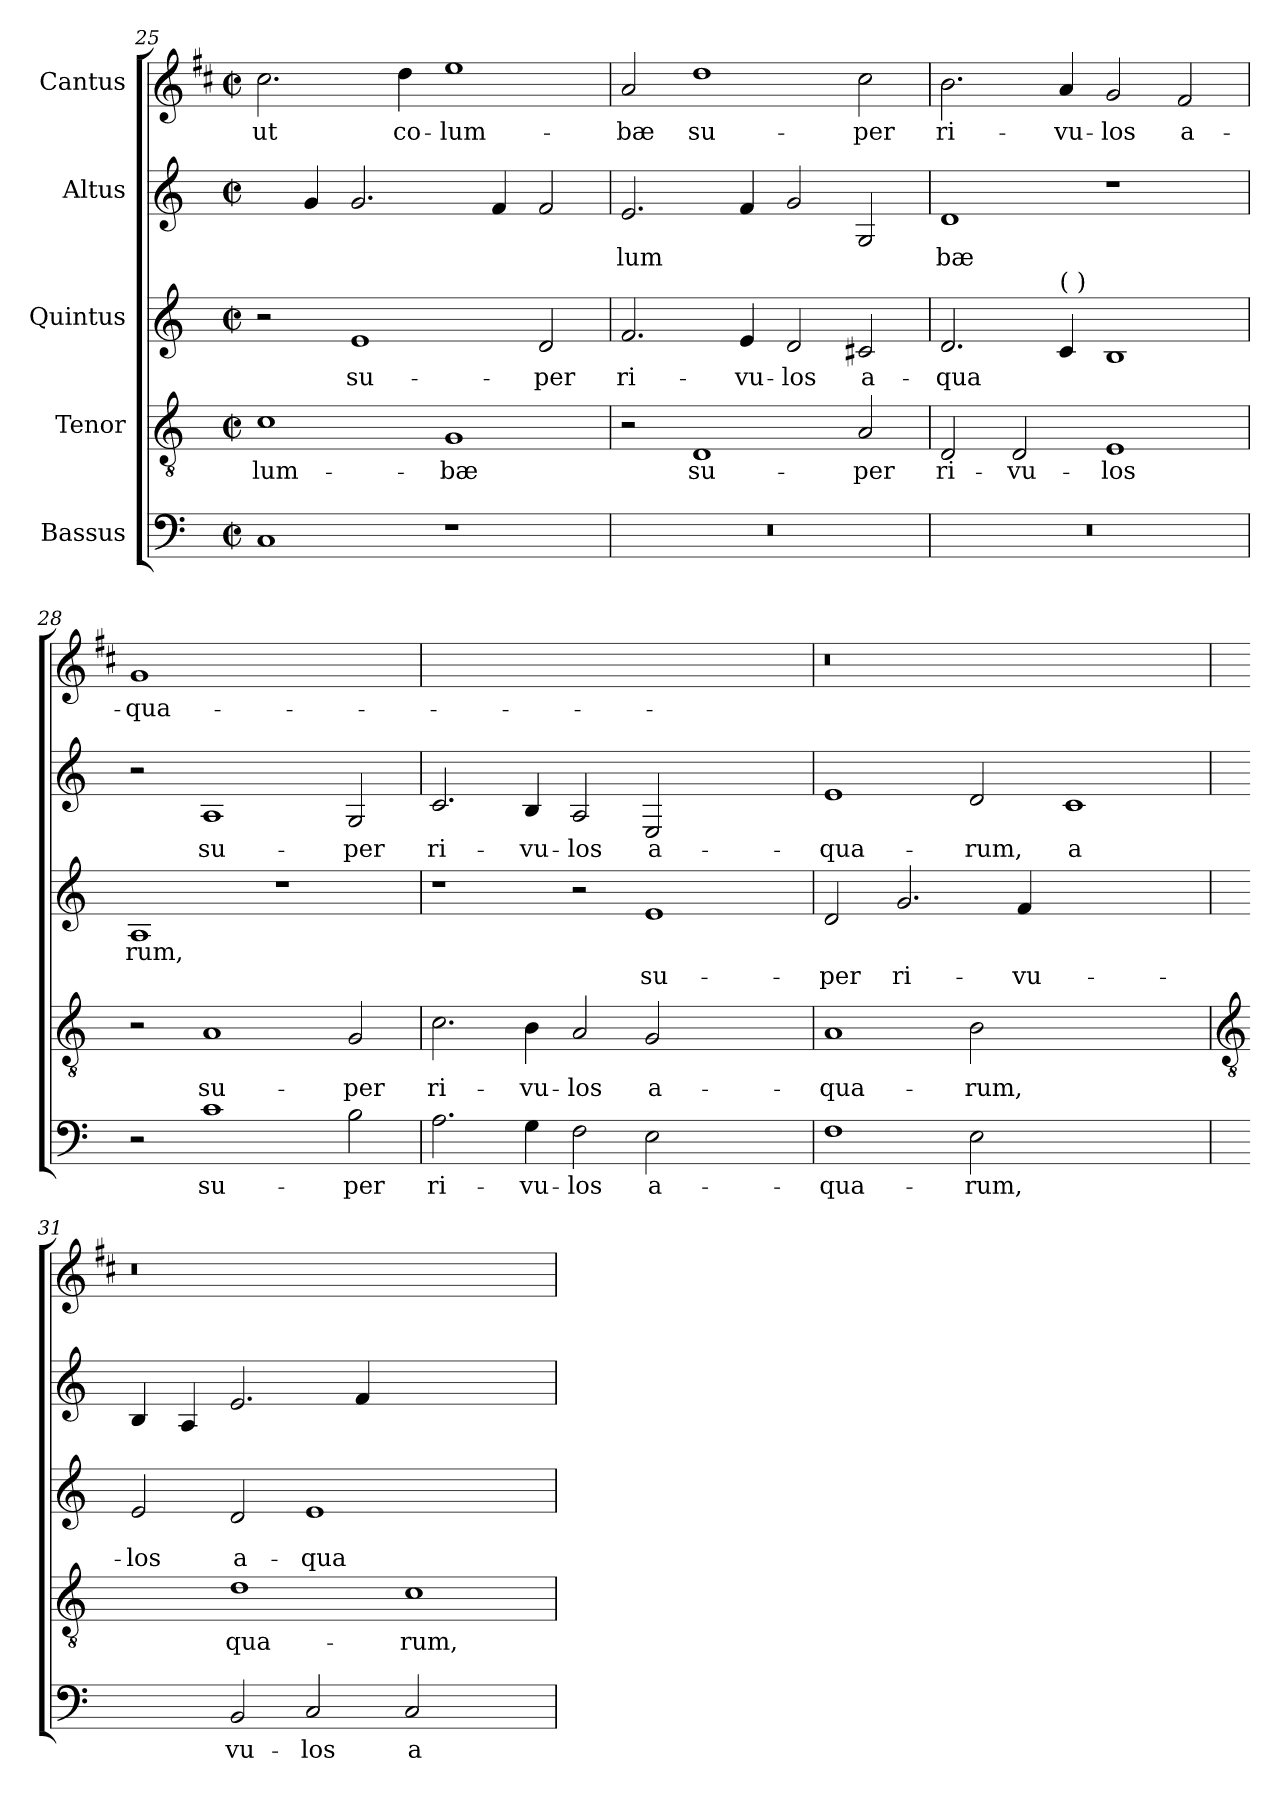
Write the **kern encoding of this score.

**kern	**text	**kern	**text	**kern	**text	**text	**kern	**text	**kern	**text
*part5	*part5	*part4	*part4	*part3	*part3	*part3	*part2	*part2	*part1	*part1
*staff5	*staff5	*staff4	*staff4	*staff3	*staff3	*staff3	*staff2	*staff2	*staff1	*staff1
*I"Bassus	*	*I"Tenor	*	*I"Quintus	*	*	*I"Altus	*	*I"Cantus	*
!!LO:LB:g=z
*clefF4	*	*clefGv2	*	*clefG2	*	*	*clefG2	*	*clefG2	*
*	*	*	*	*	*	*	*	*	*ITrd1c2	*
*k[]	*	*k[]	*	*k[]	*	*	*k[]	*	*k[]	*
*C:	*	*C:	*	*C:	*	*	*C:	*	*C:	*
*M4/2	*	*M4/2	*	*M4/2	*	*	*M4/2	*	*M4/2	*
*met(c|)	*	*met(c|)	*	*met(c|)	*	*	*met(c|)	*	*met(c|)	*
=25	=25	=25	=25	=25	=25	=25	=25	=25	=25	=25
!	!	!	!LO:LY:b	!	!	!	!	!	!	!LO:LY:b
1C	.	1c	-lum-	2r	.	.	4ayy]	.	2.b	-ut
.	.	.	.	.	.	.	4g	.	.	.
!	!	!	!	!	!LO:LY:b	!	!	!	!	!
.	.	.	.	1e	su-	.	2.g	.	.	.
!	!	!	!	!	!	!	!	!	!	!LO:LY:b
.	.	.	.	.	.	.	.	.	4cc	co-
!	!	!	!LO:LY:b	!	!	!	!	!	!	!LO:LY:b
1r	.	1G	-bæ	.	.	.	.	.	1dd	-lum-
.	.	.	.	.	.	.	4f	.	.	.
!	!	!	!	!	!LO:LY:b	!	!	!	!	!
.	.	.	.	2d	-per	.	2f	.	.	.
=26	=26	=26	=26	=26	=26	=26	=26	=26	=26	=26
!	!	!	!	!	!LO:LY:b	!	!	!LO:LY:b	!	!LO:LY:b
0r	.	2r	.	2.f	ri-	.	2.e	lum	2g	-bæ
!	!	!	!LO:LY:b	!	!	!	!	!	!	!LO:LY:b
.	.	1D	su-	.	.	.	.	.	1cc	su-
!	!	!	!	!	!LO:LY:b	!	!	!	!	!
.	.	.	.	4e	-vu-	.	4f	.	.	.
!	!	!	!	!	!LO:LY:b	!	!	!	!	!
.	.	.	.	2d	-los	.	2g	.	.	.
!	!	!	!LO:LY:b	!	!LO:LY:b	!	!	!	!	!LO:LY:b
.	.	2A	-per	2c#X	a-	.	2G	.	2b	-per
=27	=27	=27	=27	=27	=27	=27	=27	=27	=27	=27
!	!	!	!LO:LY:b	!	!LO:LY:b	!	!	!LO:LY:b	!	!LO:LY:b
0r	.	2D	ri-	2.d	-qua	.	1d	bæ	2.a	ri-
!	!	!	!LO:LY:b	!	!	!	!	!	!	!
.	.	2D	-vu-	.	.	.	.	.	.	.
!	!	!	!	!LO:TX:a:t=(  )	!	!	!	!	!	!
!	!	!	!	!	!	!	!	!	!	!LO:LY:b
.	.	.	.	4c	.	.	.	.	4g	-vu-
!	!	!	!LO:LY:b	!	!	!	!	!	!	!LO:LY:b
.	.	1E	-los	1B	.	.	1r	.	2f	-los
!	!	!	!	!	!	!	!	!	!	!LO:LY:b
.	.	.	.	.	.	.	.	.	2e	a-
=28	=28	=28	=28	=28	=28	=28	=28	=28	=28	=28
!	!	!	!	!	!LO:LY:b	!	!	!	!	!LO:LY:b
2r	.	2r	.	1A	rum,	.	2r	.	1f	-qua-
!	!LO:LY:b	!	!LO:LY:b	!	!	!	!	!LO:LY:b	!	!
1c	su-	1A	su-	.	.	.	1A	su-	.	.
!	!	!	!	!	!	!	!	!	!	!LO:LY:b
.	.	.	.	1r	.	.	.	.	[1eyy	-rum,
!	!LO:LY:b	!	!LO:LY:b	!	!	!	!	!LO:LY:b	!	!
2B	-per	2G	-per	.	.	.	2G	-per	.	.
=29	=29	=29	=29	=29	=29	=29	=29	=29	=29	=29
!	!LO:LY:b	!	!LO:LY:b	!	!	!	!	!LO:LY:b	!	!
2.A	ri-	2.c	ri-	1r	.	.	2.c	ri-	1eyy_	.
!	!LO:LY:b	!	!LO:LY:b	!	!	!	!	!LO:LY:b	!	!
4G	-vu-	4B	-vu-	.	.	.	4B	-vu-	.	.
!	!LO:LY:b	!	!LO:LY:b	!	!	!	!	!LO:LY:b	!	!
2F	-los	2A	-los	2r	.	.	2A	-los	2.eyy_	.
!	!LO:LY:b	!	!LO:LY:b	!	!	!LO:LY:b	!	!LO:LY:b	!	!
2E	a-	2G	a-	1e	.	su-	2E	a-	.	.
.	.	.	.	.	.	.	.	.	4eyy]	.
2ryy	.	2ryy	.	.	.	.	2ryy	.	2ryy	.
=30	=30	=30	=30	=30	=30	=30	=30	=30	=30	=30
!	!LO:LY:b	!	!LO:LY:b	!	!	!LO:LY:b	!	!LO:LY:b	!	!
1F	-qua-	1A	-qua-	2d	.	-per	1e	-qua-	0r	.
!	!	!	!	!	!	!LO:LY:b	!	!	!	!
.	.	.	.	2.g	.	ri-	.	.	.	.
!	!LO:LY:b	!	!LO:LY:b	!	!	!	!	!LO:LY:b	!	!
2E	-rum,	2B	-rum,	.	.	.	2d	-rum,	.	.
!	!	!	!	!	!	!LO:LY:b	!	!	!	!
.	.	.	.	4f	.	-vu-	.	.	.	.
!	!LO:LY:b	!	!LO:LY:b	!	!	!	!	!LO:LY:b	!	!
[2Cyy	ri-	[2cyy	a-	1ryy	.	.	1c	a	.	.
2ryy	.	2ryy	.	.	.	.	.	.	2ryy	.
!!LO:LB:g=z
=31	=31	=31	=31	=31	=31	=31	=31	=31	=31	=31
*	*	*clefGv2	*	*	*	*	*	*	*	*
!	!	!	!	!	!	!LO:LY:b	!	!	!	!
2Cyy]	.	2cyy]	.	2e	.	-los	4B	.	0r	.
.	.	.	.	.	.	.	4A	.	.	.
!	!LO:LY:b	!	!LO:LY:b	!	!	!LO:LY:b	!	!	!	!
2BB	-vu-	1d	-qua-	2d	.	a-	2.e	.	.	.
!	!LO:LY:b	!	!	!	!	!LO:LY:b	!	!	!	!
2C	-los	.	.	1e	.	-qua-	.	.	.	.
.	.	.	.	.	.	.	4f	.	.	.
!	!LO:LY:b	!	!LO:LY:b	!	!	!	!	!	!	!
2C	a-	1c	-rum,	.	.	.	1ryy	.	.	.
2ryy	.	.	.	2ryy	.	.	.	.	2ryy	.
=	=	=	=	=	=	=	=	=	=	=
*-	*-	*-	*-	*-	*-	*-	*-	*-	*-	*-
